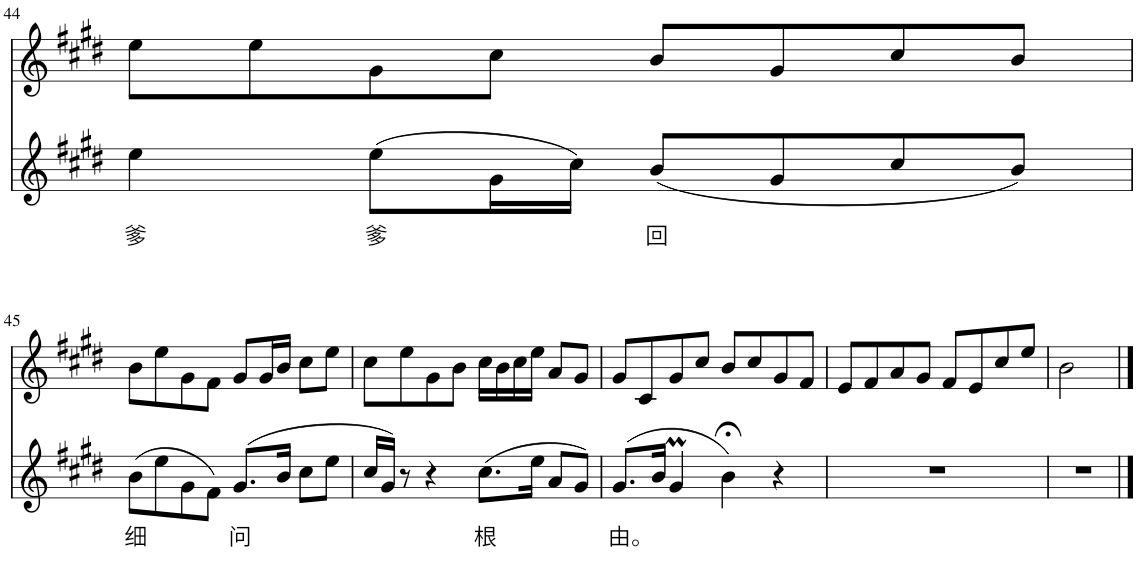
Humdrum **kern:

**kern	**text	**kern
*part2	*part2	*part1
*staff2	*staff2	*staff1
*I"Piano	*	*I"Piano
*I'Pno	*	*I'Pno
!!LO:PB:g=z
*clefG2	*	*clefG2
*k[f#c#g#d#]	*	*k[f#c#g#d#]
*M4/4	*	*M4/4
=44	=44	=44
!	!LO:LY:b	!
4ee\	爹	8ee\L
.	.	8ee\
!	!LO:LY:b	!
(8ee\L	爹	8g#\
16g#\L	.	8cc#\J
16cc#\JJ)	.	.
!	!LO:LY:b	!
(8b/L	回	8b/L
8g#/	.	8g#/
8cc#/	.	8cc#/
8b/J)	.	8b/J
!!LO:LB:g=z
=45	=45	=45
!	!LO:LY:b	!
(8b\L	细	8b\L
8ee\	.	8ee\
8g#\	.	8g#\
8f#\J)	.	8f#\J
!	!LO:LY:b	!
(8.g#/L	问	8g#/L
.	.	16g#/L
16b/Jk	.	16b/JJ
8cc#\L	.	8cc#\L
8ee\J	.	8ee\J
=46	=46	=46
16cc#/LL	.	8cc#\L
16g#/JJ)	.	.
8r	.	8ee\
4r	.	8g#\
.	.	8b\J
!	!LO:LY:b	!
(8.cc#\L	根	16cc#\LL
.	.	16b\
.	.	16cc#\
16ee\Jk	.	16ee\JJ
8a/L	.	8a/L
8g#/J)	.	8g#/J
=47	=47	=47
!	!LO:LY:b	!
(8.g#/L	由。	8g#/L
.	.	8c#/
16b/Jk	.	.
4g#m/	.	8g#/
.	.	8cc#/J
4b;<\)	.	8b/L
.	.	8cc#/
4r	.	8g#/
.	.	8f#/J
=48	=48	=48
1r	.	8e/L
.	.	8f#/
.	.	8a/
.	.	8g#/J
.	.	8f#/L
.	.	8e/
.	.	8cc#/
.	.	8ee/J
=49	=49	=49
1r	.	2b\
.	.	2ryy
==	==	==
*-	*-	*-
